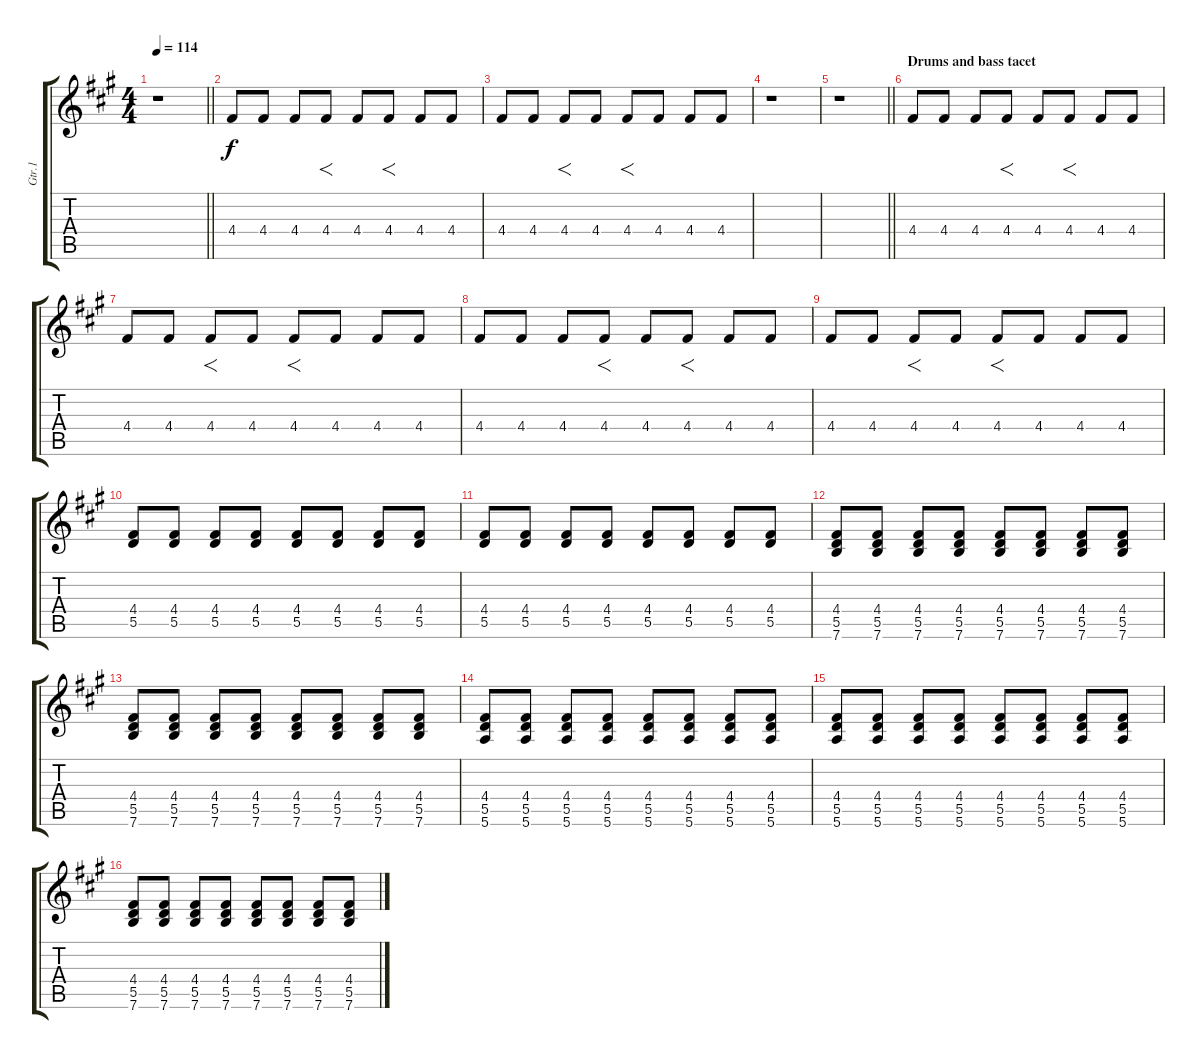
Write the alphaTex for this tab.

\track ("Gtr.1" "Gtr.1") {instrument electricguitarclean}
\staff {score tabs}
\tuning (E4 B3 G3 D3 A2 E2) {hide}
\ts (4 4)
\tempo 114
\clef g2
\barLineRight lightlight
\ks f#minor
r.1{dy f} |
4.4.8 4.4.8 4.4.8 4.4.8{f} 4.4.8 4.4.8{f} 4.4.8 4.4.8 |
4.4.8 4.4.8 4.4.8{f} 4.4.8 4.4.8{f} 4.4.8 4.4.8 4.4.8 |
r.1 |
\barLineRight lightlight
r.1 |
\section ("" "Drums and bass tacet")
4.4.8 4.4.8 4.4.8 4.4.8{f} 4.4.8 4.4.8{f} 4.4.8 4.4.8 |
4.4.8 4.4.8 4.4.8{f} 4.4.8 4.4.8{f} 4.4.8 4.4.8 4.4.8 |
4.4.8 4.4.8 4.4.8 4.4.8{f} 4.4.8 4.4.8{f} 4.4.8 4.4.8 |
4.4.8 4.4.8 4.4.8{f} 4.4.8 4.4.8{f} 4.4.8 4.4.8 4.4.8 |
(4.4 5.5).8 (4.4 5.5).8 (4.4 5.5).8 (4.4 5.5).8 (4.4 5.5).8 (4.4 5.5).8 (4.4 5.5).8 (4.4 5.5).8 |
(4.4 5.5).8 (4.4 5.5).8 (4.4 5.5).8 (4.4 5.5).8 (4.4 5.5).8 (4.4 5.5).8 (4.4 5.5).8 (4.4 5.5).8 |
(4.4 5.5 7.6).8{volume 10} (4.4 5.5 7.6).8 (4.4 5.5 7.6).8 (4.4 5.5 7.6).8 (4.4 5.5 7.6).8 (4.4 5.5 7.6).8 (4.4 5.5 7.6).8 (4.4 5.5 7.6).8 |
(4.4 5.5 7.6).8 (4.4 5.5 7.6).8 (4.4 5.5 7.6).8 (4.4 5.5 7.6).8 (4.4 5.5 7.6).8 (4.4 5.5 7.6).8 (4.4 5.5 7.6).8 (4.4 5.5 7.6).8 |
(4.4 5.5 5.6).8{volume 8} (4.4 5.5 5.6).8 (4.4 5.5 5.6).8 (4.4 5.5 5.6).8 (4.4 5.5 5.6).8 (4.4 5.5 5.6).8 (4.4 5.5 5.6).8 (4.4 5.5 5.6).8 |
(4.4 5.5 5.6).8 (4.4 5.5 5.6).8 (4.4 5.5 5.6).8 (4.4 5.5 5.6).8 (4.4 5.5 5.6).8 (4.4 5.5 5.6).8 (4.4 5.5 5.6).8 (4.4 5.5 5.6).8 |
(4.4 5.5 7.6).8{volume 12} (4.4 5.5 7.6).8 (4.4 5.5 7.6).8 (4.4 5.5 7.6).8 (4.4 5.5 7.6).8 (4.4 5.5 7.6).8 (4.4 5.5 7.6).8 (4.4 5.5 7.6).8
